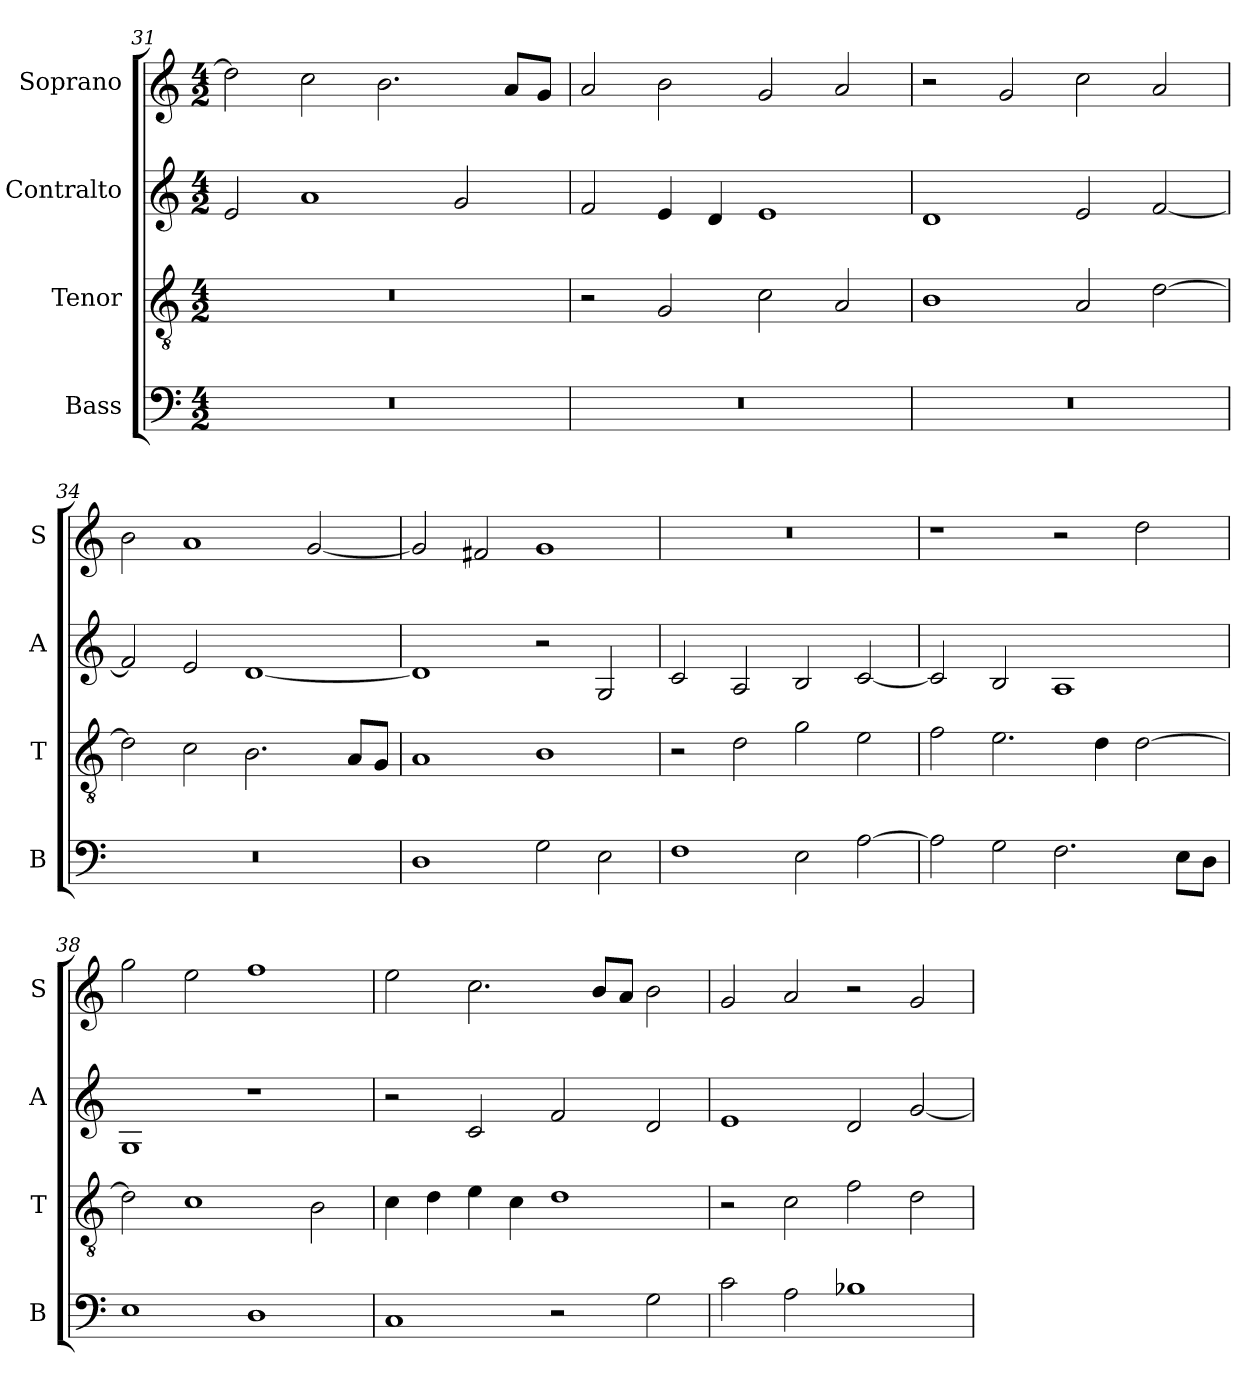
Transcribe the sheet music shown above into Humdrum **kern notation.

**kern	**kern	**kern	**kern
*part4	*part3	*part2	*part1
*staff4	*staff3	*staff2	*staff1
*I"Bass	*I"Tenor	*I"Contralto	*I"Soprano
*I'B	*I'T	*I'A	*I'S
*clefF4	*clefGv2	*clefG2	*clefG2
*k[]	*k[]	*k[]	*k[]
*C:ion	*C:ion	*C:ion	*C:ion
*M4/2	*M4/2	*M4/2	*M4/2
=31	=31	=31	=31
0r	0r	2e	2dd]
.	.	1a	2cc
.	.	.	2.b
.	.	2g	.
.	.	.	8a/L
.	.	.	8g/J
=32	=32	=32	=32
0r	2r	2f	2a
.	2G	4e	2b
.	.	4d	.
.	2c	1e	2g
.	2A	.	2a
=33	=33	=33	=33
0r	1B	1d	2r
.	.	.	2g
.	2A	2e	2cc
.	[2d	[2f	2a
=34	=34	=34	=34
0r	2d]	2f]	2b
.	2c	2e	1a
.	2.B	[1d	.
.	.	.	[2g
.	8A/L	.	.
.	8G/J	.	.
=35	=35	=35	=35
1D	1A	1d]	2g]
.	.	.	2f#X
2G	1B	2r	1g
2E	.	2G	.
=36	=36	=36	=36
1F	2r	2c	0r
.	2d	2A	.
2E	2g	2B	.
[2A	2e	[2c	.
=37	=37	=37	=37
2A]	2f	2c]	1r
2G	2.e	2B	.
2.F	.	1A	2r
.	4d	.	.
.	[2d	.	2dd
8E\L	.	.	.
8D\J	.	.	.
=38	=38	=38	=38
1E	2d]	1G	2gg
.	1c	.	2ee
1D	.	1r	1ff
.	2B	.	.
=39	=39	=39	=39
1C	4c	2r	2ee
.	4d	.	.
.	4e	2c	2.cc
.	4c	.	.
2r	1d	2f	.
.	.	.	8b/L
.	.	.	8a/J
2G	.	2d	2b
=40	=40	=40	=40
2c	2r	1e	2g
2A	2c	.	2a
1B-X	2f	2d	2r
.	2d	[2g	2g
=	=	=	=
*-	*-	*-	*-
